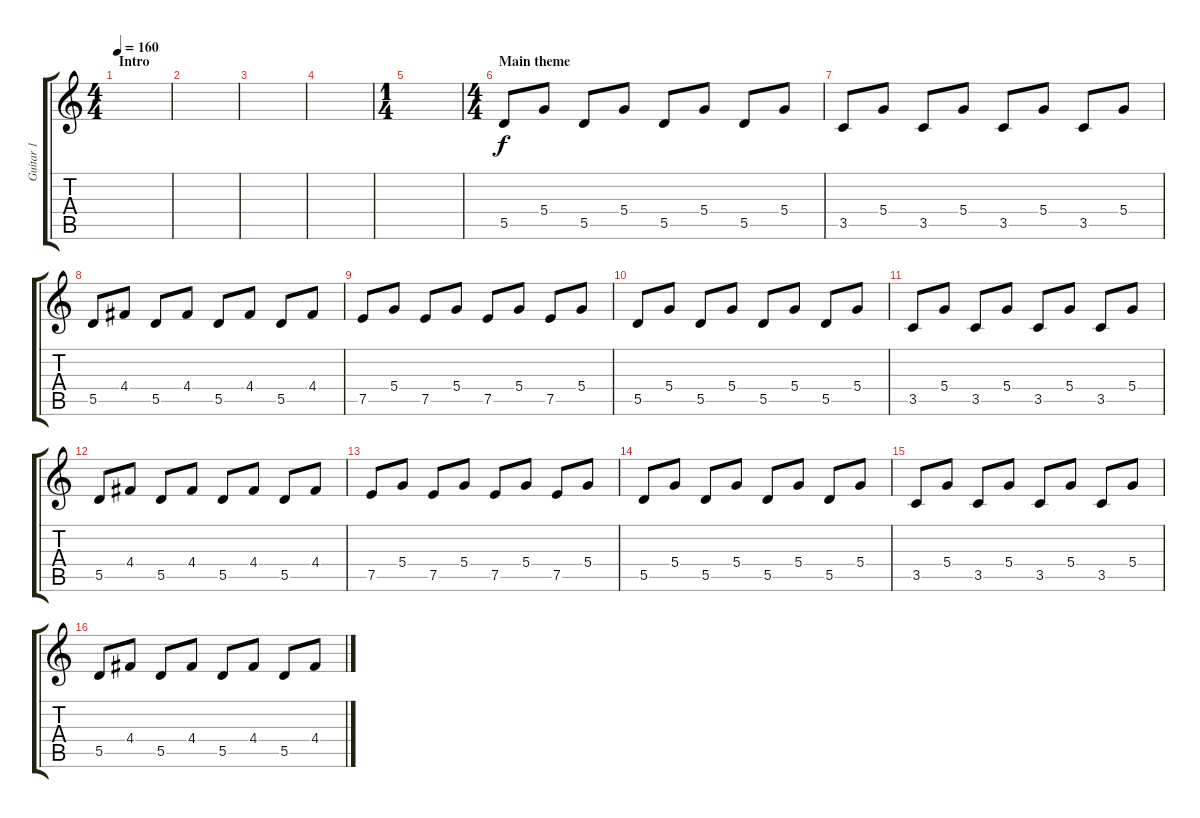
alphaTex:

\track ("Guitar 1" "Guitar 1") {instrument electricguitarclean}
\staff {score tabs}
\tuning (E4 B3 G3 D3 A2 E2) {hide}
\ts (4 4)
\section ("" "Intro")
\tempo 160
\clef g2
\ks c
|
|
|
|
\ts (1 4)
|
\ts (4 4)
\section ("" "Main theme")
5.5.8 5.4.8 5.5.8 5.4.8 5.5.8 5.4.8 5.5.8 5.4.8 |
3.5.8 5.4.8 3.5.8 5.4.8 3.5.8 5.4.8 3.5.8 5.4.8 |
5.5.8 4.4.8 5.5.8 4.4.8 5.5.8 4.4.8 5.5.8 4.4.8 |
7.5.8 5.4.8 7.5.8 5.4.8 7.5.8 5.4.8 7.5.8 5.4.8 |
5.5.8 5.4.8 5.5.8 5.4.8 5.5.8 5.4.8 5.5.8 5.4.8 |
3.5.8 5.4.8 3.5.8 5.4.8 3.5.8 5.4.8 3.5.8 5.4.8 |
5.5.8 4.4.8 5.5.8 4.4.8 5.5.8 4.4.8 5.5.8 4.4.8 |
7.5.8 5.4.8 7.5.8 5.4.8 7.5.8 5.4.8 7.5.8 5.4.8 |
5.5.8 5.4.8 5.5.8 5.4.8 5.5.8 5.4.8 5.5.8 5.4.8 |
3.5.8 5.4.8 3.5.8 5.4.8 3.5.8 5.4.8 3.5.8 5.4.8 |
5.5.8 4.4.8 5.5.8 4.4.8 5.5.8 4.4.8 5.5.8 4.4.8
